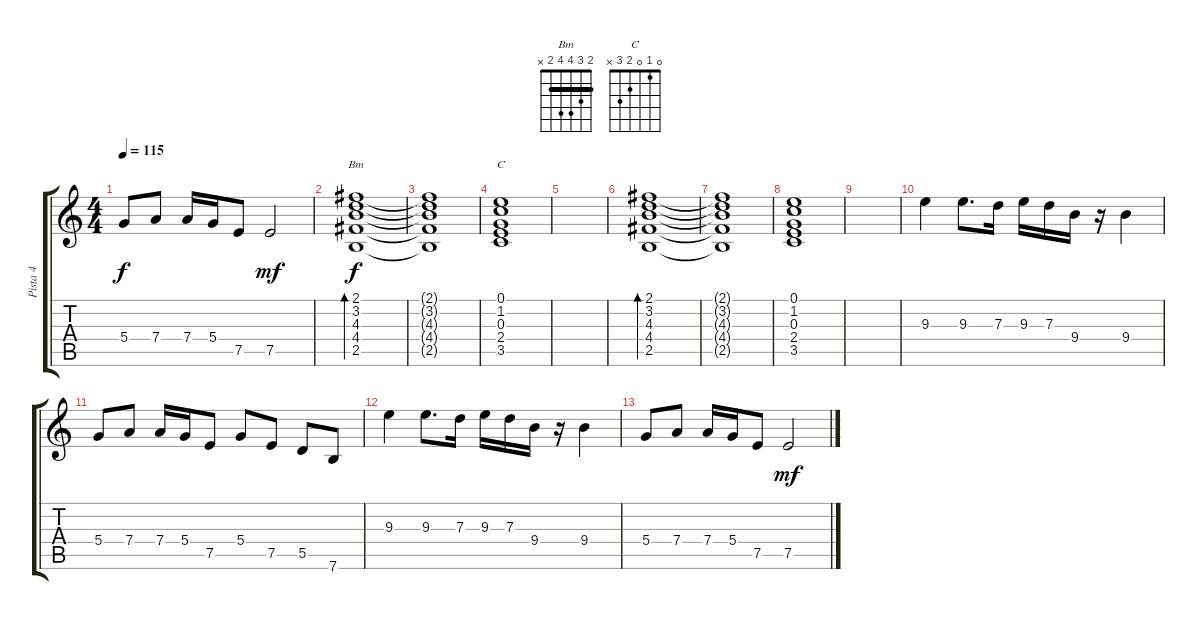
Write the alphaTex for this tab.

\track ("Pista 4" "Pista 4") {instrument distortionguitar}
\staff {score tabs}
\tuning (E4 B3 G3 D3 A2 E2) {hide}
\chord ("Bm" 2 3 4 4 2 x) {barre 2}
\chord ("C" 0 1 0 2 3 x)
\ts (4 4)
\tempo 115
\clef g2
\ks c
5.4.8{dy f} 7.4.8 7.4.16 5.4.16 7.5.8 7.5.2{dy mf} |
(2.1 3.2 4.3 4.4 2.5).1{bd 60 ch "Bm" dy f instrument acousticguitarsteel} |
(2.1{t} 3.2{t} 4.3{t} 4.4{t} 2.5{t}).1 |
(0.1 1.2 0.3 2.4 3.5).1{ch "C"} |
|
(2.1 3.2 4.3 4.4 2.5).1{bd 60 instrument acousticguitarsteel} |
(2.1{t} 3.2{t} 4.3{t} 4.4{t} 2.5{t}).1 |
(0.1 1.2 0.3 2.4 3.5).1 |
|
9.3.4{instrument distortionguitar} 9.3.8{d} 7.3.16 9.3.16 7.3.16 9.4.16 r.16 9.4.4 |
5.4.8 7.4.8 7.4.16 5.4.16 7.5.8 5.4.8 7.5.8 5.5.8 7.6.8 |
9.3.4 9.3.8{d} 7.3.16 9.3.16 7.3.16 9.4.16 r.16 9.4.4 |
5.4.8 7.4.8 7.4.16 5.4.16 7.5.8 7.5.2{dy mf}
